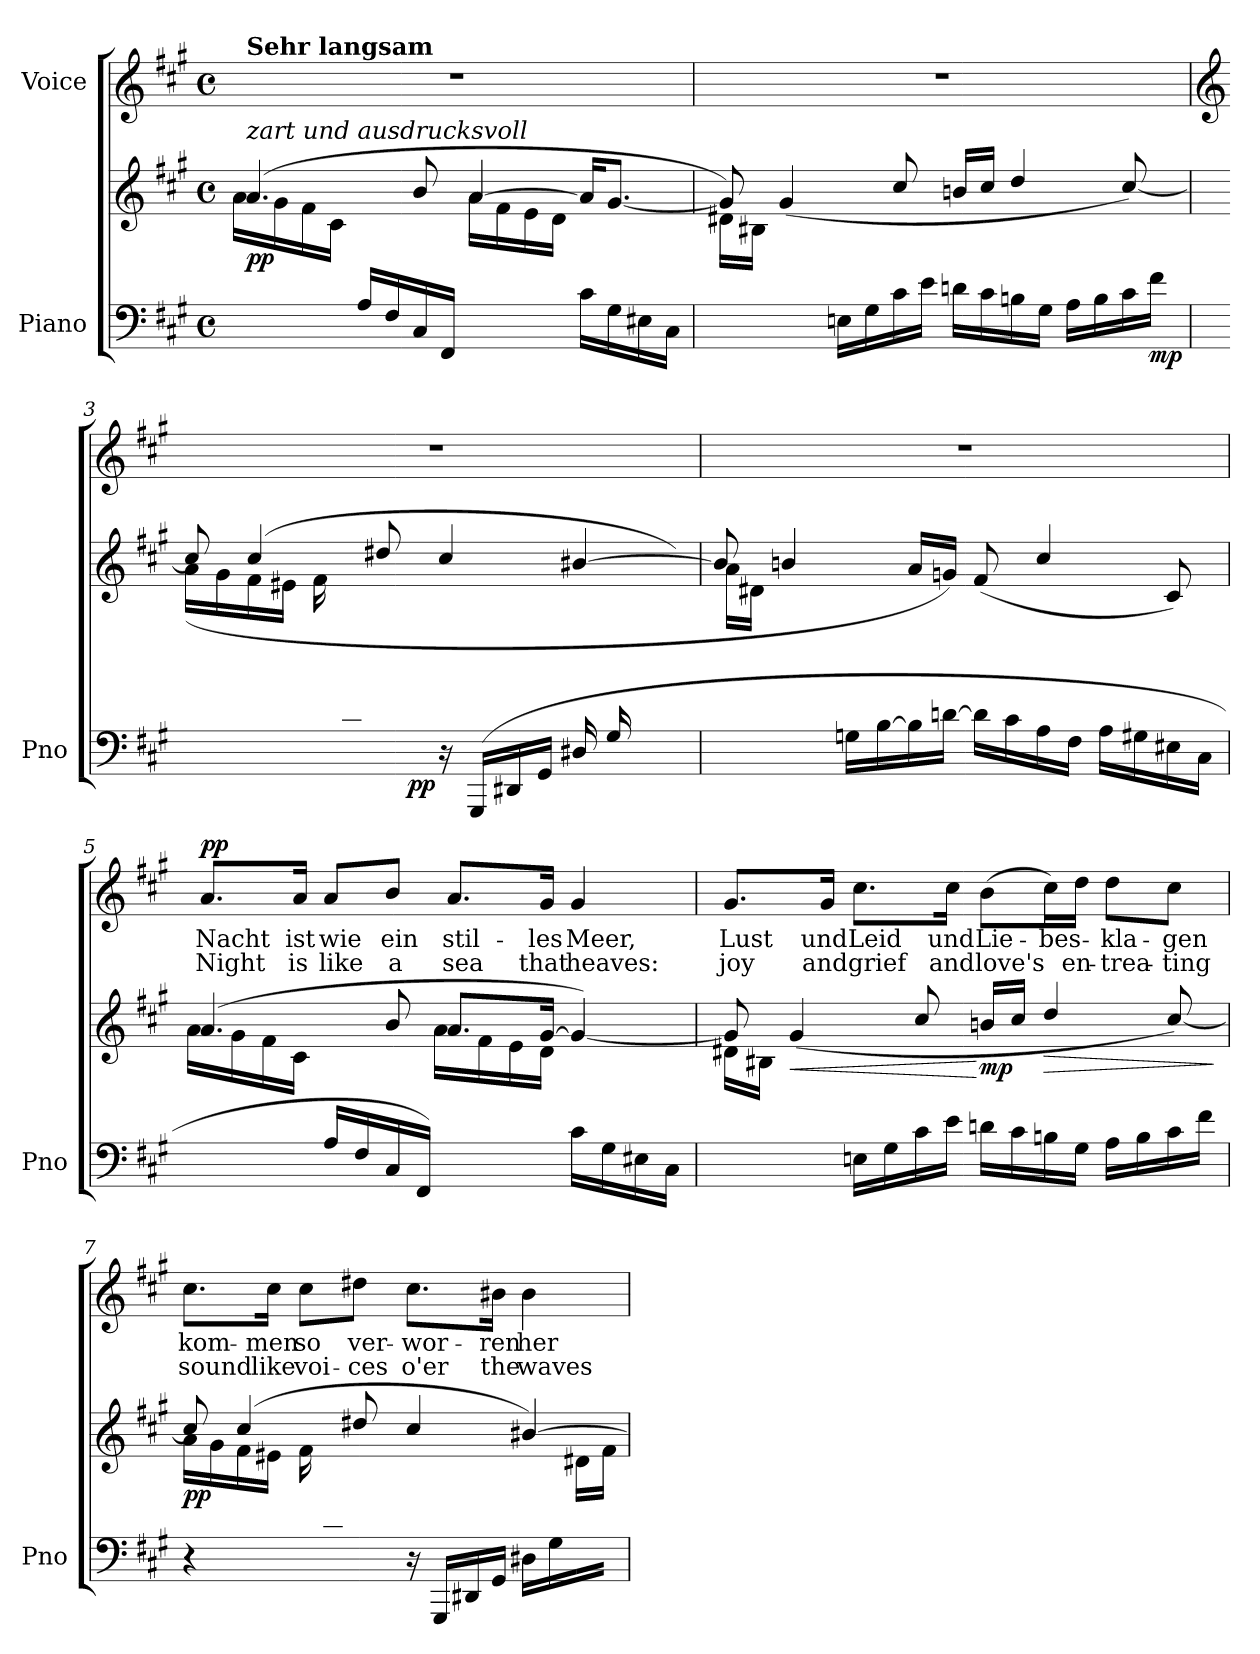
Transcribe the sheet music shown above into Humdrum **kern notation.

**kern	**kern	**dynam	**kern	**text	**text	**dynam
*part2	*part2	*part2	*part1	*part1	*part1	*part1
*staff3	*staff2	*staff2/3	*staff1	*staff1	*staff1	*staff1
*I"Piano	*	*	*I"Voice	*	*	*
*I'Pno	*	*	*	*	*	*
*clefF4	*clefG2	*	*clefG2	*	*	*
*k[f#c#g#]	*k[f#c#g#]	*	*k[f#c#g#]	*	*	*
*M4/4	*M4/4	*	*M4/4	*	*	*
*met(c)	*met(c)	*	*met(c)	*	*	*
=1	=1	=1	=1	=1	=1	=1
*^	*^	*	*	*	*	*
!	!	!	!	!	!LO:TX:a:B:t=Sehr langsam	!	!	!
!	!	!LO:TX:a:i:t=zart und ausdrucksvoll	!	!	!	!	!	!
!	!	!	!	!LO:DY:b	!	!	!	!
2.ryy	4ryy	(>4.a/	(<16a\LL	pp	1r	.	.	.
.	.	.	16g#\	.	.	.	.	.
.	.	.	16f#\	.	.	.	.	.
.	.	.	16c#\JJ	.	.	.	.	.
.	16A/LL	.	8ryy	.	.	.	.	.
.	16F#/	.	.	.	.	.	.	.
.	16C#/	8b/	16ryy	.	.	.	.	.
.	16FF#/JJ)	.	16ryy	.	.	.	.	.
.	2ryy	[4a/	(<16a\LL	.	.	.	.	.
.	.	.	16f#\	.	.	.	.	.
.	.	.	16e\	.	.	.	.	.
.	.	.	16d\JJ	.	.	.	.	.
16c#\LL	.	16a/KL]	8ryy	.	.	.	.	.
16G#\	.	[8.g#/J	.	.	.	.	.	.
16E#X\	.	.	16ryy	.	.	.	.	.
16C#\JJ)	.	.	16ryy	.	.	.	.	.
*v	*v	*	*	*	*	*	*	*
=2	=2	=2	=2	=2	=2	=2	=2
16d#X\LLyy	8g#/])	16d#X\LL	.	1r	.	.	.
16B#X\yy	.	16B#X\JJ	.	.	.	.	.
16G#\	(>4g#/	8rgyy	.	.	.	.	.
16F#\JJ	.	.	.	.	.	.	.
16En\LL	.	4rgyy	.	.	.	.	.
16G#\	.	.	.	.	.	.	.
16c#\	8cc#/	.	.	.	.	.	.
16e\JJ	.	.	.	.	.	.	.
16dn\LL	16bn/LL	2rgyy	.	.	.	.	.
16c#\	16cc#/JJ	.	.	.	.	.	.
16Bn\	4dd/	.	.	.	.	.	.
16G#\JJ	.	.	.	.	.	.	.
16A\LL	.	.	.	.	.	.	.
16B\	.	.	.	.	.	.	.
16c#\	[8cc#/)	.	.	.	.	.	.
!	!	!	!LO:DY:b=2	!	!	!	!
16f#\JJ	.	.	mp	.	.	.	.
*	*v	*v	*	*	*	*	*
!!LO:LB:g=z
=3	=3	=3	=3	=3	=3	=3
*	*	*	*clefG2	*	*	*
*	*^	*	*	*	*	*
*	*	*^	*	*	*	*	*
4ryy	8cc#/]	(<16a\LL	2..ryy	.	1r	.	.	.
.	.	16g#\	.	.	.	.	.	.
.	(>4cc#/	16f#\	.	.	.	.	.	.
.	.	16e#X\JJ	.	.	.	.	.	.
16f#\LLyy	.	16f#\	.	.	.	.	.	.
16c#\	.	16ryy	.	.	.	.	.	.
16A\	8dd#X/	16ryy	.	.	.	.	.	.
!	!	!	!	!LO:DY:b=2	!	!	!	!
16F#\JJ)	.	16ryy	.	pp	.	.	.	.
16r	4cc#/	2ryy	.	.	.	.	.	.
(>16GGG#/LL	.	.	.	.	.	.	.	.
16DD#X/	.	.	.	.	.	.	.	.
16GG#/JJ	.	.	.	.	.	.	.	.
16D#X/LL	[4b#X/	.	.	.	.	.	.	.
16G#/	.	.	.	.	.	.	.	.
8ryy	.	.	16d#X\	.	.	.	.	.
.	.	.	16f#\JJ)	.	.	.	.	.
*	*	*v	*v	*	*	*	*	*
=4	=4	=4	=4	=4	=4	=4	=4
16a\LLyy	8b#/]	16a\LL	.	1r	.	.	.
16d#X\yy	.	16d#X\JJ	.	.	.	.	.
16A\	4bn/	8rgyy	.	.	.	.	.
16F#\JJ	.	.	.	.	.	.	.
16Gn\LL	.	4rgyy	.	.	.	.	.
[16B\	.	.	.	.	.	.	.
16B\]	16a/LL	.	.	.	.	.	.
[16dn\JJ	16gn/JJ)	.	.	.	.	.	.
16d\LL]	(>8f#/	2rgyy	.	.	.	.	.
16c#\	.	.	.	.	.	.	.
16A\	4cc#/	.	.	.	.	.	.
16F#\JJ	.	.	.	.	.	.	.
16A\LL	.	.	.	.	.	.	.
16G#X\	.	.	.	.	.	.	.
16E#X\	8c#/)	.	.	.	.	.	.
16C#\JJ	.	.	.	.	.	.	.
!!LO:LB:g=z
=5	=5	=5	=5	=5	=5	=5	=5
!	!	!	!	!	!LO:LY:b	!LO:LY:b	!LO:DY:a
4ryy	(>4.a/	(<16a\LL	.	8.a/L	Nacht	Night	pp
.	.	16g#\	.	.	.	.	.
.	.	16f#\	.	.	.	.	.
!	!	!	!	!	!LO:LY:b	!LO:LY:b	!
.	.	16c#\JJ	.	16a/Jk	ist	is	.
!	!	!	!	!	!LO:LY:b	!LO:LY:b	!
16A/LL	.	8ryy	.	8a/L	wie	like	.
16F#/	.	.	.	.	.	.	.
!	!	!	!	!	!LO:LY:b	!LO:LY:b	!
16C#/	8b/	16ryy	.	8b/J	ein	a	.
16FF#/JJ)	.	16ryy	.	.	.	.	.
!	!	!	!	!	!LO:LY:b	!LO:LY:b	!
4ryy	8.a/L	(<16a\LL	.	8.a/L	stil-	sea	.
.	.	16f#\	.	.	.	.	.
.	.	16e\	.	.	.	.	.
!	!	!	!	!	!LO:LY:b	!LO:LY:b	!
.	[16g#/Jk	16d\JJ	.	16g#/Jk	-les	that	.
!	!	!	!	!	!LO:LY:b	!LO:LY:b	!
16c#\LL	4g#/_)	8rgyy	.	4g#/	Meer,	heaves:	.
16G#\	.	.	.	.	.	.	.
16E#X\	.	16ryy	.	.	.	.	.
16C#\JJ)	.	16ryy	.	.	.	.	.
!!LO:LB:g=z
=6	=6	=6	=6	=6	=6	=6	=6
!	!	!	!	!	!LO:LY:b	!LO:LY:b	!
16d#X\LLyy	8g#/]	16d#X\LL	.	8.g#/L	Lust	joy	.
16B#X\yy	.	16B#X\JJ	.	.	.	.	.
!	!	!	!LO:HP:b	!	!	!	!
16G#\	(>4g#/	8rgyy	<	.	.	.	.
!	!	!	!	!	!LO:LY:b	!LO:LY:b	!
16F#\JJ	.	.	.	16g#/Jk	und	and	.
!	!	!	!	!	!LO:LY:b	!LO:LY:b	!
16En\LL	.	4rgyy	.	8.cc#\L	Leid	grief	.
16G#\	.	.	.	.	.	.	.
16c#\	8cc#/	.	.	.	.	.	.
!	!	!	!	!	!LO:LY:b	!LO:LY:b	!
16e\JJ	.	.	.	16cc#\Jk	und	and	.
!	!	!	!LO:DY:n=1:b	!	!LO:LY:b	!LO:LY:b	!
16dn\LL	16bn/LL	2rgyy	[ mp	(>8b\L	Lie-	love's	.
16c#\	16cc#/JJ	.	.	.	.	.	.
!	!	!	!LO:HP:b	!	!LO:LY:b	!	!
16Bn\	4dd/	.	>	16cc#\L)	-bes-	.	.
!	!	!	!	!	!	!LO:LY:b	!
16G#\JJ	.	.	.	16dd\JJ	.	en-	.
!	!	!	!	!	!LO:LY:b	!LO:LY:b	!
16A\LL	.	.	.	8dd\L	-kla-	-trea-	.
16B\	.	.	.	.	.	.	.
!	!	!	!	!	!LO:LY:b	!LO:LY:b	!
16c#\	[8cc#/)	.	.	8cc#\J	-gen	-ting	.
16f#\JJ	.	.	.	.	.	.	.
*	*v	*v	*	*	*	*	*
.	.	]	.	.	.	.
=7	=7	=7	=7	=7	=7	=7
*	*^	*	*	*	*	*
!	!	!	!LO:DY:b	!	!LO:LY:b	!LO:LY:b	!
4r	8cc#/]	(<16a\LL	pp	8.cc#\L	kom-	sound	.
.	.	16g#\	.	.	.	.	.
.	(>4cc#/	16f#\	.	.	.	.	.
!	!	!	!	!	!LO:LY:b	!LO:LY:b	!
.	.	16e#X\JJ	.	16cc#\Jk	-men	like	.
!	!	!	!	!	!LO:LY:b	!LO:LY:b	!
16f#\LLyy	.	16f#\	.	8cc#\L	so	voi-	.
16c#\	.	16ryy	.	.	.	.	.
!	!	!	!	!	!LO:LY:b	!LO:LY:b	!
16A\	8dd#X/	16ryy	.	8dd#X\J	ver-	-ces	.
16F#\JJ)	.	16ryy	.	.	.	.	.
!	!	!	!	!	!LO:LY:b	!LO:LY:b	!
16r	4cc#/	4ryy	.	8.cc#\L	-wor-	o'er	.
16GGG#/LL	.	.	.	.	.	.	.
16DD#X/	.	.	.	.	.	.	.
!	!	!	!	!	!LO:LY:b	!LO:LY:b	!
16GG#/JJ	.	.	.	16b#X\Jk	-ren	the	.
!	!	!	!	!	!LO:LY:b	!LO:LY:b	!
16D#X\LL	[4b#X/)	8ryy	.	4b#\	her	waves	.
16G#\	.	.	.	.	.	.	.
16d#X\yy	.	16d#X\LL	.	.	.	.	.
16f#\JJyy	.	16f#\JJ	.	.	.	.	.
*	*v	*v	*	*	*	*	*
=	=	=	=	=	=	=
*-	*-	*-	*-	*-	*-	*-
